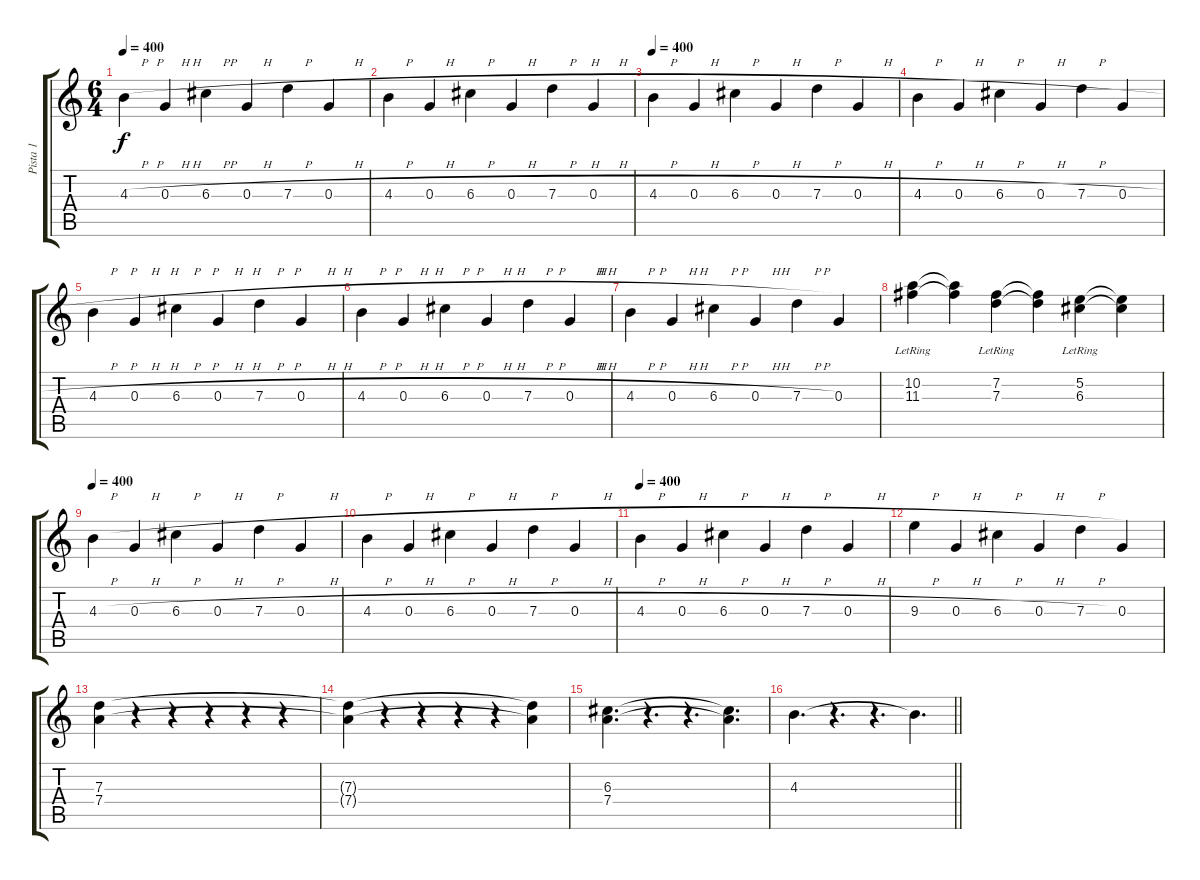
\track ("Pista 1" "Pista 1") {instrument acousticguitarsteel}
\staff {score tabs}
\tuning (E4 B3 G3 D3 A2 D2) {hide}
\ts (6 4)
\tempo 400
\clef g2
\ks c
4.3{h}.4{dy f instrument distortionguitar} 0.3{h}.4 6.3{h}.4 0.3{h}.4 7.3{h}.4 0.3{h}.4 |
4.3{h}.4 0.3{h}.4 6.3{h}.4 0.3{h}.4 7.3{h}.4 0.3{h}.4 |
\tempo 400
4.3{h}.4 0.3{h}.4 6.3{h}.4 0.3{h}.4 7.3{h}.4 0.3{h}.4 |
4.3{h}.4 0.3{h}.4 6.3{h}.4 0.3{h}.4 7.3{h}.4 0.3{h}.4 |
4.3{h}.4 0.3{h}.4 6.3{h}.4 0.3{h}.4 7.3{h}.4 0.3{h}.4 |
4.3{h}.4 0.3{h}.4 6.3{h}.4 0.3{h}.4 7.3{h}.4 0.3{h}.4 |
4.3{h}.4 0.3{h}.4 6.3{h}.4 0.3{h}.4 7.3{h}.4 0.3.4 |
(10.2{lr} 11.3{lr}).4 (10.2{t} 11.3{t}).4 (7.2{lr} 7.3{lr}).4 (7.2{t} 7.3{t}).4 (5.2{lr} 6.3{lr}).4 (5.2{t} 6.3{t}).4 |
\tempo 400
4.3{h}.4 0.3{h}.4 6.3{h}.4 0.3{h}.4 7.3{h}.4 0.3{h}.4 |
4.3{h}.4 0.3{h}.4 6.3{h}.4 0.3{h}.4 7.3{h}.4 0.3{h}.4 |
\tempo 400
4.3{h}.4 0.3{h}.4 6.3{h}.4 0.3{h}.4 7.3{h}.4 0.3{h}.4 |
9.3{h}.4 0.3{h}.4 6.3{h}.4 0.3{h}.4 7.3{h}.4 0.3.4 |
(7.3 7.4).4 r.4 r.4 r.4 r.4 r.4 |
(7.3{t} 7.4{t}).4 r.4 r.4 r.4 r.4 (7.3{t} 7.4{t}).4 |
(6.3 7.4).4{d} r.4{d} r.4{d} (6.3{t} 7.4{t}).4{d} |
\barLineRight lightlight
4.3.4{d} r.4{d} r.4{d} 4.3{t}.4{d}
